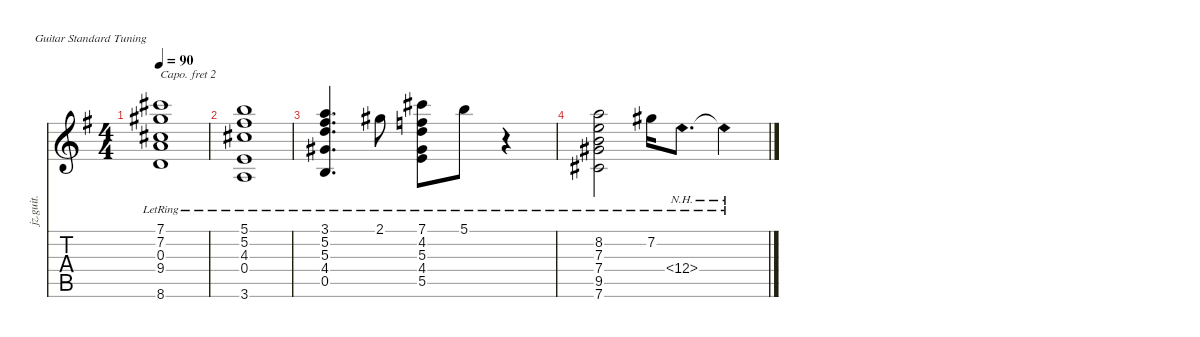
\defaultSystemsLayout 4
\hideDynamics
\bracketExtendMode nobrackets
\otherSystemsTrackNameOrientation horizontal
\track ("Track 1" "jz.guit.") {instrument electricguitarjazz}
\staff {score tabs}
\capo 2
\tuning (E4 B3 G3 D3 A2 E2)
\ts (4 4)
\tempo 90
\clef g2
\ks g
(7.1{lr acc #} 7.2{lr acc #} 0.3{lr acc forcenatural} 9.4{lr acc #} 8.6{lr acc forcenatural}).1{dy ff beam Down} |
(5.1{lr acc forcenatural} 5.2{lr acc #} 4.3{lr acc #} 0.4{lr acc forcenatural} 3.6{lr acc forcenatural}).1{beam Up} |
(3.1{lr acc forcenatural} 5.2{lr acc #} 5.3{lr acc forcenatural} 4.4{lr acc #} 0.5{lr acc forcenatural}).4{d beam Up} 2.1{lr acc #}.8{beam Down} (7.1{lr acc #} 4.2{lr acc forcenatural} 5.3{lr acc forcenatural} 4.4{lr acc #} 5.5{lr acc forcenatural}).8{beam Down} 5.1{lr acc forcenatural}.8{beam Down} r.4{beam Down} |
(8.2{lr acc forcenatural} 7.3{lr acc forcenatural} 7.4{lr acc forcenatural} 9.5{lr acc #} 7.6{lr acc #}).2{dy f beam Down} 7.2{lr acc #}.16{beam Down} 12.4{nh lr acc forcenatural}.8{d beam Down} 12.4{nh lr t acc forcenatural}.4{beam Down}
